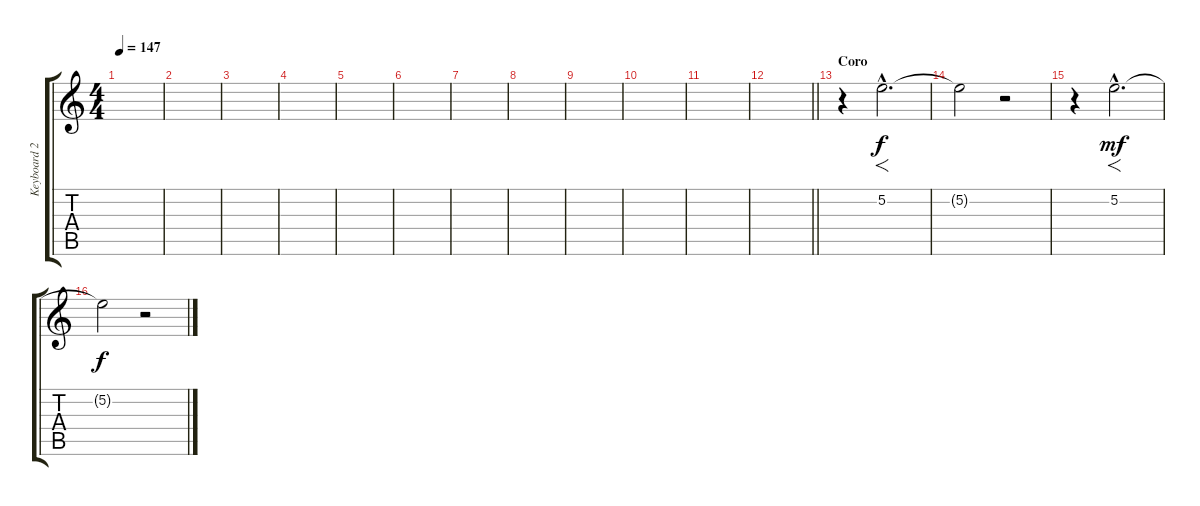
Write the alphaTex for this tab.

\track ("Keyboard 2" "Keyboard 2") {instrument pad4choir}
\staff {score tabs}
\tuning (E5 B4 G4 D4 A3 E3) {hide}
\ts (4 4)
\tempo 147
\clef g2
\ks c
|
|
|
|
|
|
|
|
|
|
|
\barLineRight lightlight
|
\section ("" "Coro")
r.4{volume 11} 5.2{hac}.2{f d} |
5.2{t}.2{dy f} r.2 |
r.4 5.2{hac}.2{f d dy mf} |
5.2{t}.2{dy f} r.2
